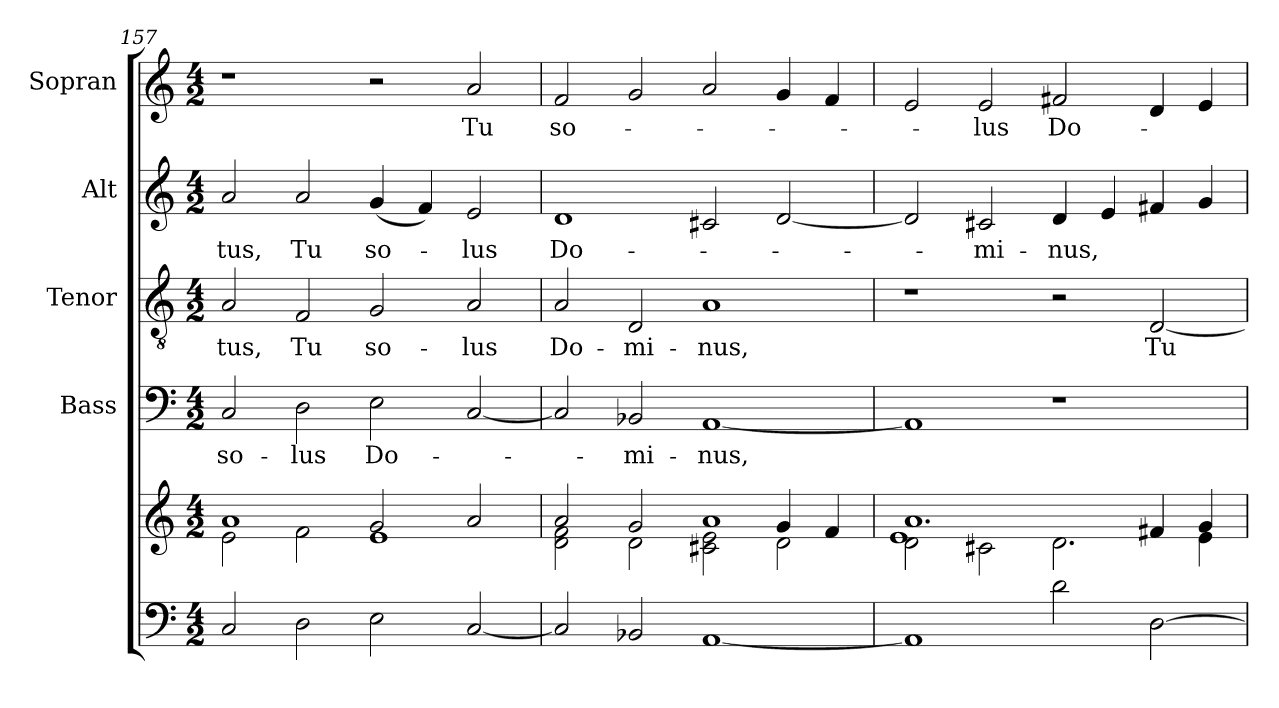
**kern	**kern	**kern	**text	**kern	**text	**kern	**text	**kern	**text
*part5	*part5	*part4	*part4	*part3	*part3	*part2	*part2	*part1	*part1
*staff6	*staff5	*staff4	*staff4	*staff3	*staff3	*staff2	*staff2	*staff1	*staff1
*	*	*I"Bass	*	*I"Tenor	*	*I"Alt	*	*I"Sopran	*
*	*	*I'B.	*	*I'T.	*	*I'A.	*	*I'S.	*
*clefF4	*clefG2	*clefF4	*	*clefGv2	*	*clefG2	*	*clefG2	*
*k[]	*k[]	*k[]	*	*k[]	*	*k[]	*	*k[]	*
*C:	*C:	*C:	*	*C:	*	*C:	*	*C:	*
*M4/2	*M4/2	*M4/2	*	*M4/2	*	*M4/2	*	*M4/2	*
=157	=157	=157	=157	=157	=157	=157	=157	=157	=157
*	*^	*	*	*	*	*	*	*	*
!	!	!	!	!LO:LY:b	!	!LO:LY:b	!	!LO:LY:b	!	!
2C/	1a	2e\	2C/	so-	2A/	-tus,	2a/	-tus,	1r	.
!	!	!	!	!LO:LY:b	!	!LO:LY:b	!	!LO:LY:b	!	!
2D\	.	2f\	2D\	-lus	2F/	Tu	2a/	Tu	.	.
!	!	!	!	!LO:LY:b	!	!LO:LY:b	!	!LO:LY:b	!	!
2E\	2g/	1e	2E\	Do-	2G/	so-	(<4g/	so-	2r	.
.	.	.	.	.	.	.	4f/)	.	.	.
!	!	!	!	!	!	!LO:LY:b	!	!LO:LY:b	!	!LO:LY:b
[2C/	2a/	.	[2C/	.	2A/	-lus	2e/	-lus	2a/	Tu
!!LO:PB:g=z
=158	=158	=158	=158	=158	=158	=158	=158	=158	=158	=158
*	*	*^	*	*	*	*	*	*	*	*
!	!	!	!	!	!	!	!LO:LY:b	!	!LO:LY:b	!	!LO:LY:b
2C/]	2a/	2d\ 2f\	1.ryy	2C/]	.	2A/	Do-	1d	Do-	2f/	so-
!	!	!	!	!	!LO:LY:b	!	!LO:LY:b	!	!	!	!
2BB-X/	2g/	2d\	.	2BB-X/	-mi-	2D/	-mi-	.	.	2g/	.
!	!	!	!	!	!LO:LY:b	!	!LO:LY:b	!	!	!	!
[1AA	1a	2c#X\ 2e\	.	[1AA	-nus,	1A	-nus,	2c#X/	.	2a/	.
.	.	2d\	4g/	.	.	.	.	[2d/	.	4g/	.
.	.	.	4f/	.	.	.	.	.	.	4f/	.
=159	=159	=159	=159	=159	=159	=159	=159	=159	=159	=159	=159
1AA]	1.a	2d\	1e	1AA]	.	1r	.	2d/]	.	2e/	.
!	!	!	!	!	!	!	!	!	!LO:LY:b	!	!LO:LY:b
.	.	2c#X\	.	.	.	.	.	2c#X/	-mi-	2e/	-lus
!	!	!	!	!	!	!	!	!	!LO:LY:b	!	!LO:LY:b
2d\	.	2.d\	1ryy	1r	.	2r	.	4d/	-nus,	2f#X/	Do-
.	.	.	.	.	.	.	.	4e/	.	.	.
!	!	!	!	!	!	!	!LO:LY:b	!	!	!	!
[2D\	4f#X/	.	.	.	.	[2D/	Tu	4f#X/	.	4d/	.
.	4g/	4e\	.	.	.	.	.	4g/	.	4e/	.
*	*v	*v	*v	*	*	*	*	*	*	*	*
=	=	=	=	=	=	=	=	=	=
*-	*-	*-	*-	*-	*-	*-	*-	*-	*-
